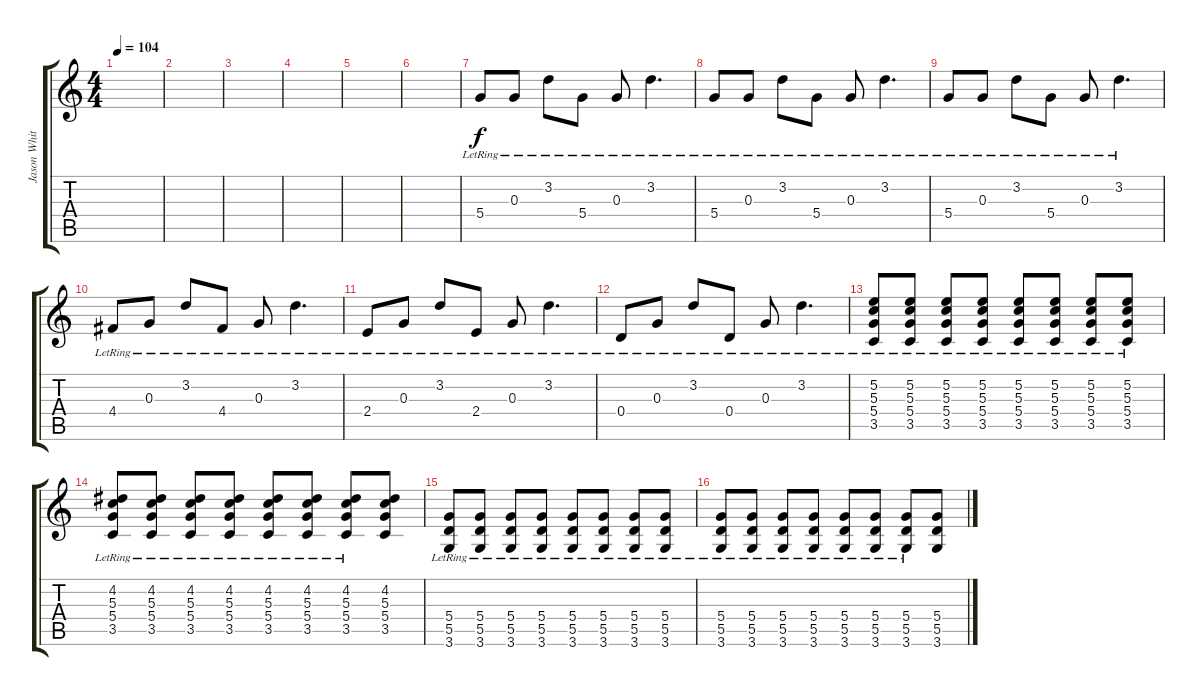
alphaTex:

\track ("Jason White Gtr 1" "Jason Whit") {instrument distortionguitar}
\staff {score tabs}
\tuning (E4 B3 G3 D3 A2 E2) {hide}
\ts (4 4)
\tempo 104
\clef g2
\ks c
|
|
|
|
|
|
5.4{lr}.8{instrument distortionguitar} 0.3{lr}.8 3.2{lr}.8 5.4{lr}.8 0.3{lr}.8 3.2{lr}.4{d} |
5.4{lr}.8{instrument distortionguitar} 0.3{lr}.8 3.2{lr}.8 5.4{lr}.8 0.3{lr}.8 3.2{lr}.4{d} |
5.4{lr}.8{instrument distortionguitar} 0.3{lr}.8 3.2{lr}.8 5.4{lr}.8 0.3{lr}.8 3.2{lr}.4{d} |
4.4{lr}.8{instrument distortionguitar} 0.3{lr}.8 3.2{lr}.8 4.4{lr}.8 0.3{lr}.8 3.2{lr}.4{d} |
2.4{lr}.8{instrument distortionguitar} 0.3{lr}.8 3.2{lr}.8 2.4{lr}.8 0.3{lr}.8 3.2{lr}.4{d} |
0.4{lr}.8{instrument distortionguitar} 0.3{lr}.8 3.2{lr}.8 0.4{lr}.8 0.3{lr}.8 3.2{lr}.4{d} |
(5.2{lr} 5.3{lr} 5.4{lr} 3.5{lr}).8{instrument distortionguitar} (5.2{lr} 5.3{lr} 5.4{lr} 3.5{lr}).8 (5.2{lr} 5.3{lr} 5.4{lr} 3.5{lr}).8 (5.2{lr} 5.3{lr} 5.4{lr} 3.5{lr}).8 (5.2{lr} 5.3{lr} 5.4{lr} 3.5{lr}).8 (5.2{lr} 5.3{lr} 5.4{lr} 3.5{lr}).8 (5.2{lr} 5.3{lr} 5.4{lr} 3.5{lr}).8 (5.2{lr} 5.3{lr} 5.4 3.5{lr}).8 |
(4.2{lr} 5.3{lr} 5.4{lr} 3.5{lr}).8{instrument distortionguitar} (4.2{lr} 5.3{lr} 5.4{lr} 3.5{lr}).8 (4.2{lr} 5.3{lr} 5.4{lr} 3.5{lr}).8 (4.2{lr} 5.3{lr} 5.4{lr} 3.5{lr}).8 (4.2{lr} 5.3{lr} 5.4{lr} 3.5{lr}).8 (4.2{lr} 5.3{lr} 5.4{lr} 3.5{lr}).8 (4.2{lr} 5.3{lr} 5.4{lr} 3.5{lr}).8 (4.2 5.3 5.4 3.5).8 |
(5.4{lr} 5.5{lr} 3.6{lr}).8{instrument distortionguitar} (5.4{lr} 5.5{lr} 3.6{lr}).8 (5.4{lr} 5.5{lr} 3.6{lr}).8 (5.4{lr} 5.5{lr} 3.6{lr}).8 (5.4{lr} 5.5{lr} 3.6{lr}).8 (5.4{lr} 5.5{lr} 3.6{lr}).8 (5.4{lr} 5.5{lr} 3.6{lr}).8 (5.4{lr} 5.5{lr} 3.6{lr}).8 |
(5.4{lr} 5.5{lr} 3.6{lr}).8{instrument distortionguitar} (5.4{lr} 5.5{lr} 3.6{lr}).8 (5.4{lr} 5.5{lr} 3.6{lr}).8 (5.4{lr} 5.5{lr} 3.6{lr}).8 (5.4{lr} 5.5{lr} 3.6{lr}).8 (5.4{lr} 5.5{lr} 3.6{lr}).8 (5.4{lr} 5.5{lr} 3.6{lr}).8 (5.4 5.5 3.6).8
